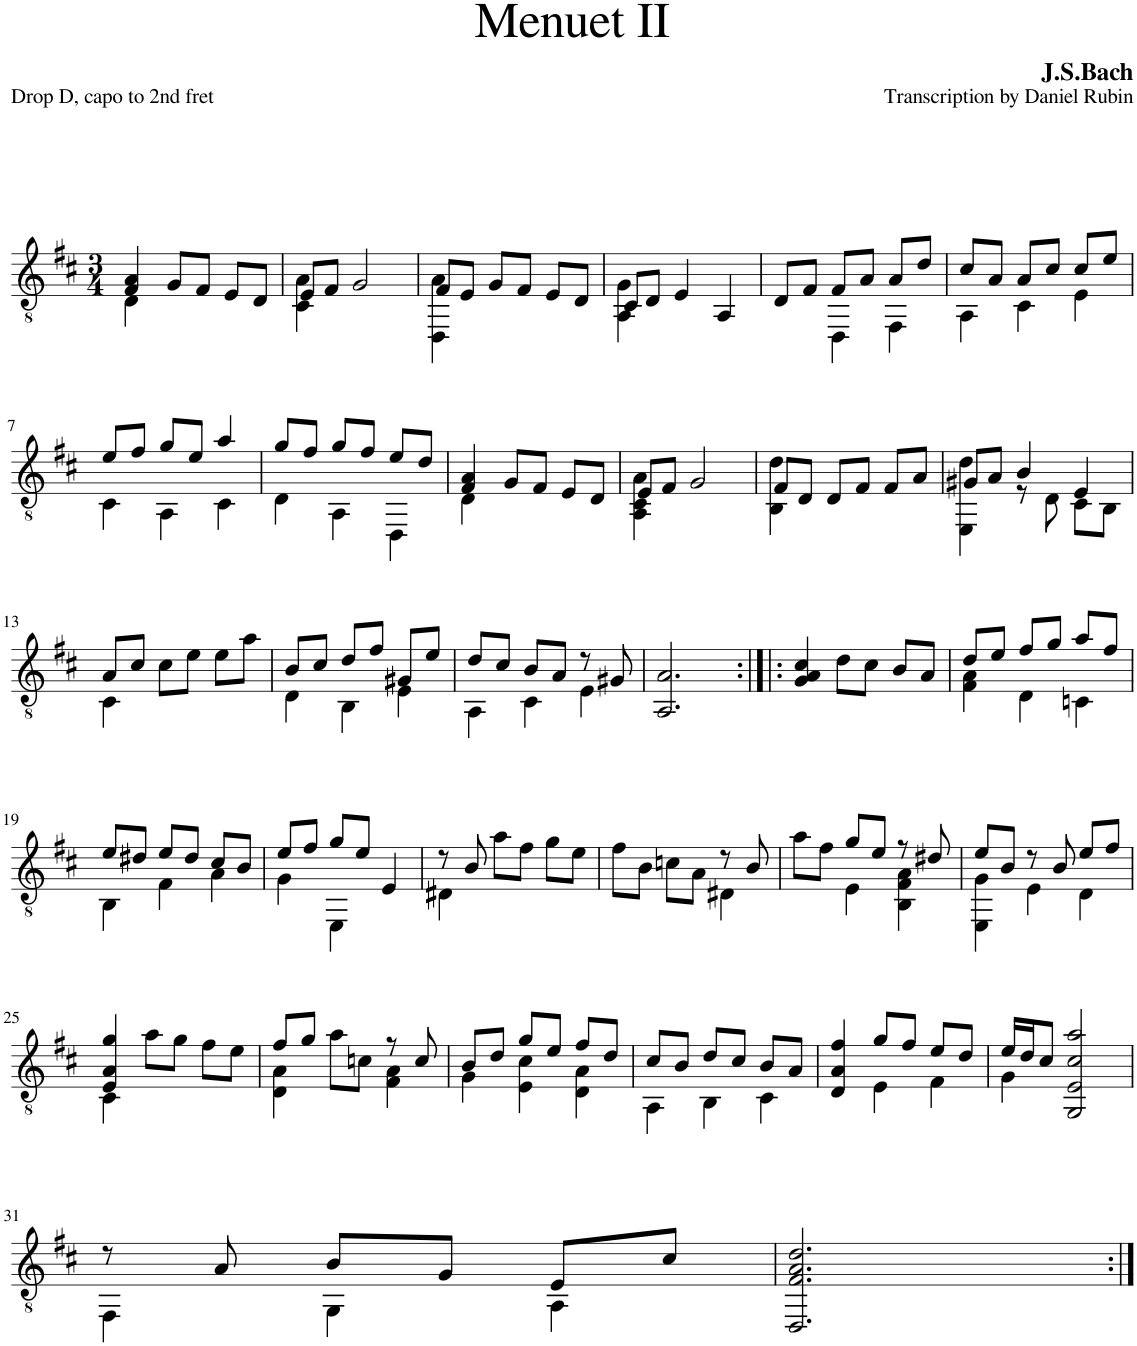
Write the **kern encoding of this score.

**kern
*part1
*staff1
*I"Classical Guitar
*I'Guit.
*clefGv2
*k[f#c#]
*M3/4
=1
*^
4F#/ 4A/	4D\
8G/L	2ryy
8F#/J	.
8E/L	.
8D/J	.
=2	=2
8E/L	4C#\ 4A\
8F#/J	.
2G/	2ryy
=3	=3
8F#/L	4DD\ 4A\
8E/J	.
8G/L	2ryy
8F#/J	.
8E/L	.
8D/J	.
=4	=4
8C#/L	4AA\ 4G\
8D/J	.
4E/	2ryy
4AA/	.
=5	=5
8D/L	4ryy
8F#/J	.
8F#/L	4DD\
8A/J	.
8A/L	4FF#\
8d/J	.
=6	=6
8c#/L	4AA\
8A/J	.
8A/L	4C#\
8c#/J	.
8c#/L	4E\
8e/J	.
!!LO:LB:g=z	!!
=7	=7
8e/L	4C#\
8f#/J	.
8g/L	4AA\
8e/J	.
4a/	4C#\
=8	=8
8g/L	4D\
8f#/J	.
8g/L	4AA\
8f#/J	.
8e/L	4DD\
8d/J	.
=9	=9
4F#/ 4A/	4D\
8G/L	2ryy
8F#/J	.
8E/L	.
8D/J	.
=10	=10
8E/L	4AA\ 4C#\ 4A\
8F#/J	.
2G/	2ryy
=11	=11
8F#/L	4BB\ 4d\
8D/J	.
8D/L	2ryy
8F#/J	.
8F#/L	.
8A/J	.
=12	=12
8G#X/L	4EE\ 4d\
8A/J	.
4B/	8r
.	8D\
4E/	8C#\L
.	8BB\J
!!LO:LB:g=z	!!
=13	=13
8A/L	4C#\
8c#/J	.
8c#\L	2ryy
8e\J	.
8e\L	.
8a\J	.
=14	=14
8B/L	4D\
8c#/J	.
8d/L	4BB\
8f#/J	.
8G#X/L	4E\
8e/J	.
=15	=15
8d/L	4AA\
8c#/J	.
8B/L	4C#\
8A/J	.
8r	4E\
8G#X/	.
*v	*v
=16
2.AA/ 2.A/
=17:|!|:
4G/ 4A/ 4c#/
8d\L
8c#\J
8B/L
8A/J
=18
*^
8d/L	4F#\ 4A\
8e/J	.
8f#/L	4D\
8g/J	.
8a/L	4Cn\
8f#/J	.
!!LO:LB:g=z	!!
=19	=19
8e/L	4BB\
8d#X/J	.
8e/L	4F#\
8d#/J	.
8c#/L	4A\
8B/J	.
=20	=20
8e/L	4G\
8f#/J	.
8g/L	4EE\
8e/J	.
4E/	4ryy
=21	=21
8r	4D#X\
8B/	.
8a\L	2ryy
8f#\J	.
8g\L	.
8e\J	.
=22	=22
8f#\L	2ryy
8B\J	.
8cn\L	.
8A\J	.
8r	4D#X\
8B/	.
=23	=23
8a\L	4ryy
8f#\J	.
8g/L	4E\
8e/J	.
8r	4BB\ 4F#\ 4A\
8d#X/	.
=24	=24
8e/L	4EE\ 4G\
8B/J	.
8r	4E\
8B/	.
8e/L	4D\
8f#/J	.
!!LO:LB:g=z	!!
=25	=25
4E/ 4A/ 4g/	4C#\
8a\L	2ryy
8g\J	.
8f#\L	.
8e\J	.
=26	=26
8f#/L	4D\ 4A\
8g/J	.
8a\L	4ryy
8cn\J	.
8r	4F#\ 4A\
8c/	.
=27	=27
8B/L	4G\
8d/J	.
8g/L	4E\ 4c#\
8e/J	.
8f#/L	4D\ 4A\
8d/J	.
=28	=28
8c#/L	4AA\
8B/J	.
8d/L	4BB\
8c#/J	.
8B/L	4C#\
8A/J	.
=29	=29
4D/ 4A/ 4f#/	4ryy
8g/L	4E\
8f#/J	.
8e/L	4F#\
8d/J	.
=30	=30
16e/LL	4G\
16d/J	.
8c#/J	.
2GG/ 2E/ 2c#/ 2a/	2ryy
!!LO:LB:g=z	!!
=31	=31
8r	4FF#\
8A/	.
8B/L	4GG\
8G/J	.
8E/L	4AA\
8c#/J	.
*v	*v
=32
2.DD/ 2.F#/ 2.A/ 2.d/
=:|!
*-
